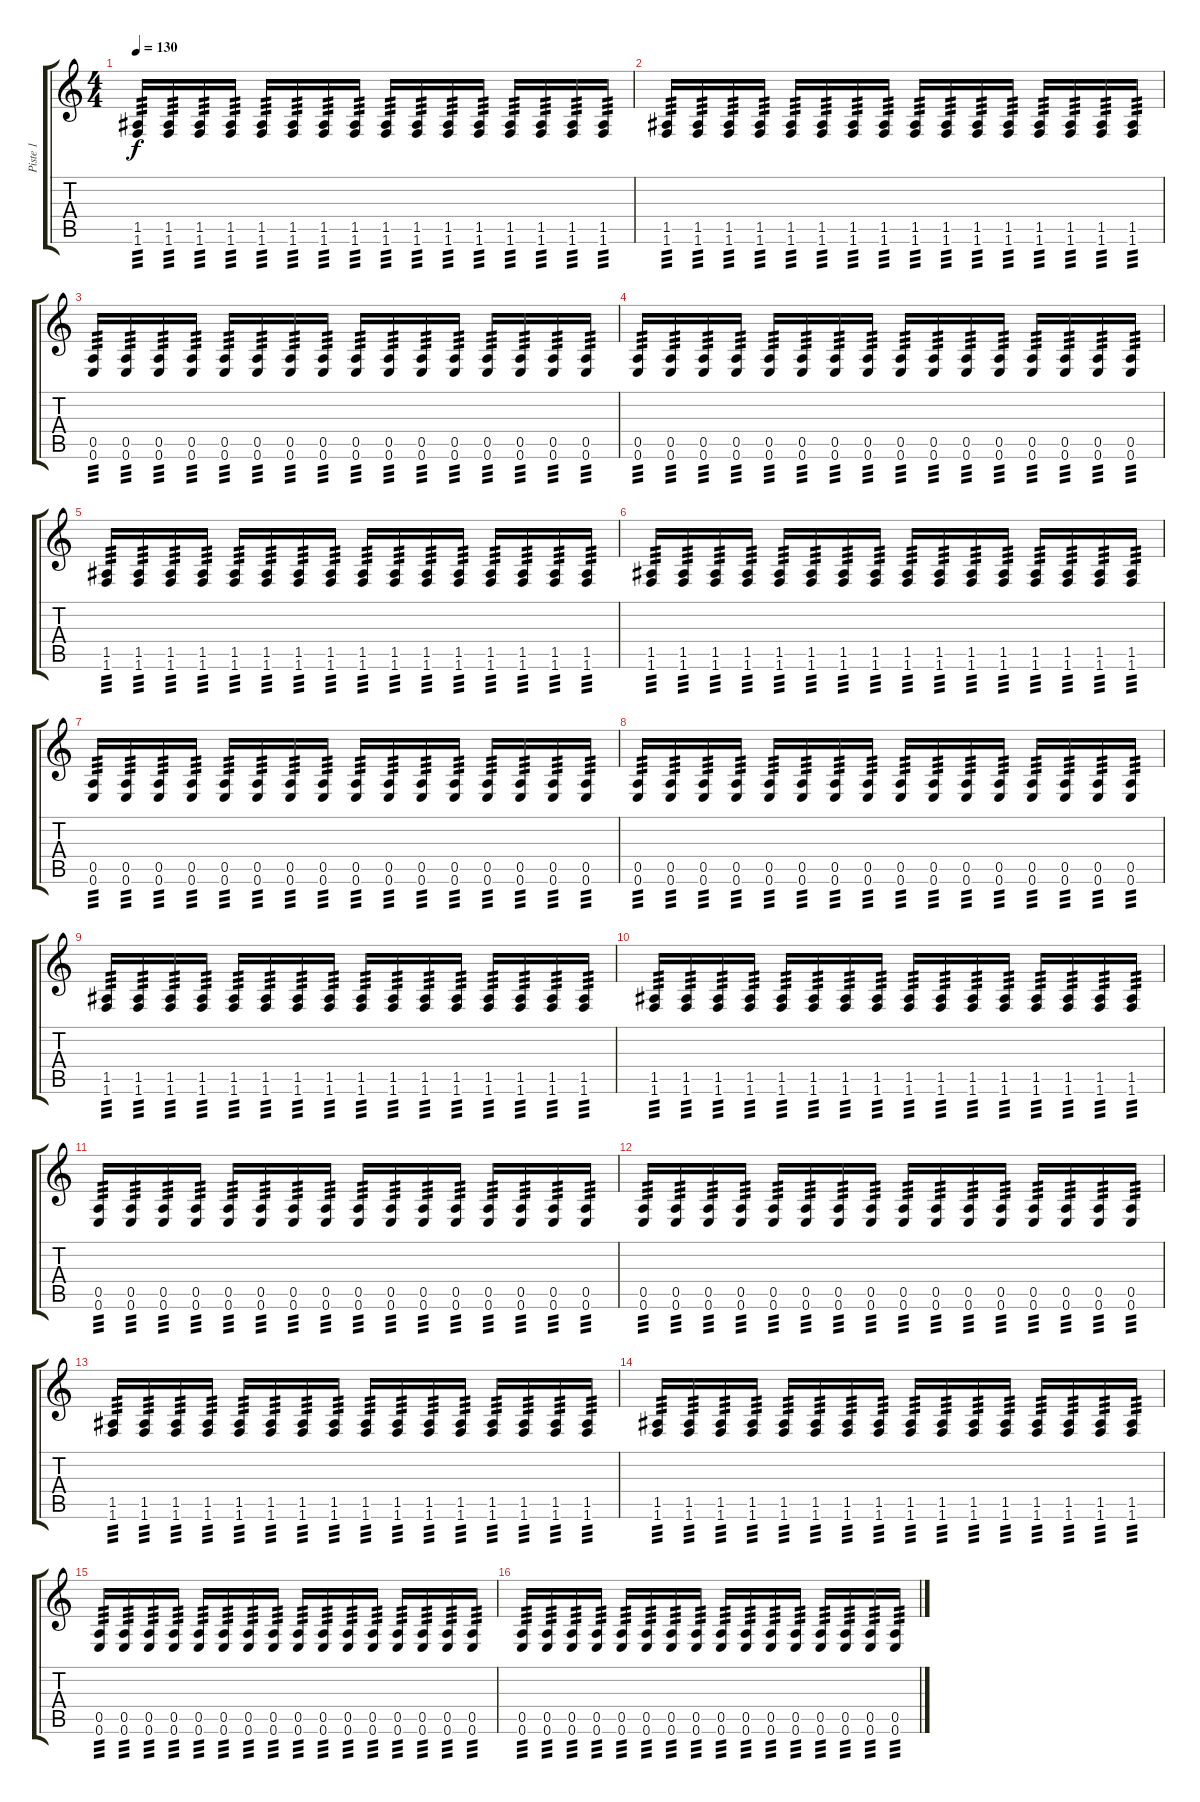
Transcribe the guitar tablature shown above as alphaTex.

\track ("Piste 1" "Piste 1") {instrument distortionguitar}
\staff {score tabs}
\tuning (E4 B3 G3 D3 A2 E2) {hide}
\ts (4 4)
\tempo 130
\clef g2
\ks c
(1.5 1.6).16{tp 3 dy f instrument distortionguitar} (1.5 1.6).16{tp 3} (1.5 1.6).16{tp 3} (1.5 1.6).16{tp 3} (1.5 1.6).16{tp 3} (1.5 1.6).16{tp 3} (1.5 1.6).16{tp 3} (1.5 1.6).16{tp 3} (1.5 1.6).16{tp 3} (1.5 1.6).16{tp 3} (1.5 1.6).16{tp 3} (1.5 1.6).16{tp 3} (1.5 1.6).16{tp 3} (1.5 1.6).16{tp 3} (1.5 1.6).16{tp 3} (1.5 1.6).16{tp 3} |
(1.5 1.6).16{tp 3} (1.5 1.6).16{tp 3} (1.5 1.6).16{tp 3} (1.5 1.6).16{tp 3} (1.5 1.6).16{tp 3} (1.5 1.6).16{tp 3} (1.5 1.6).16{tp 3} (1.5 1.6).16{tp 3} (1.5 1.6).16{tp 3} (1.5 1.6).16{tp 3} (1.5 1.6).16{tp 3} (1.5 1.6).16{tp 3} (1.5 1.6).16{tp 3} (1.5 1.6).16{tp 3} (1.5 1.6).16{tp 3} (1.5 1.6).16{tp 3} |
(0.5 0.6).16{tp 3} (0.5 0.6).16{tp 3} (0.5 0.6).16{tp 3} (0.5 0.6).16{tp 3} (0.5 0.6).16{tp 3} (0.5 0.6).16{tp 3} (0.5 0.6).16{tp 3} (0.5 0.6).16{tp 3} (0.5 0.6).16{tp 3} (0.5 0.6).16{tp 3} (0.5 0.6).16{tp 3} (0.5 0.6).16{tp 3} (0.5 0.6).16{tp 3} (0.5 0.6).16{tp 3} (0.5 0.6).16{tp 3} (0.5 0.6).16{tp 3} |
(0.5 0.6).16{tp 3} (0.5 0.6).16{tp 3} (0.5 0.6).16{tp 3} (0.5 0.6).16{tp 3} (0.5 0.6).16{tp 3} (0.5 0.6).16{tp 3} (0.5 0.6).16{tp 3} (0.5 0.6).16{tp 3} (0.5 0.6).16{tp 3} (0.5 0.6).16{tp 3} (0.5 0.6).16{tp 3} (0.5 0.6).16{tp 3} (0.5 0.6).16{tp 3} (0.5 0.6).16{tp 3} (0.5 0.6).16{tp 3} (0.5 0.6).16{tp 3} |
(1.5 1.6).16{tp 3} (1.5 1.6).16{tp 3} (1.5 1.6).16{tp 3} (1.5 1.6).16{tp 3} (1.5 1.6).16{tp 3} (1.5 1.6).16{tp 3} (1.5 1.6).16{tp 3} (1.5 1.6).16{tp 3} (1.5 1.6).16{tp 3} (1.5 1.6).16{tp 3} (1.5 1.6).16{tp 3} (1.5 1.6).16{tp 3} (1.5 1.6).16{tp 3} (1.5 1.6).16{tp 3} (1.5 1.6).16{tp 3} (1.5 1.6).16{tp 3} |
(1.5 1.6).16{tp 3} (1.5 1.6).16{tp 3} (1.5 1.6).16{tp 3} (1.5 1.6).16{tp 3} (1.5 1.6).16{tp 3} (1.5 1.6).16{tp 3} (1.5 1.6).16{tp 3} (1.5 1.6).16{tp 3} (1.5 1.6).16{tp 3} (1.5 1.6).16{tp 3} (1.5 1.6).16{tp 3} (1.5 1.6).16{tp 3} (1.5 1.6).16{tp 3} (1.5 1.6).16{tp 3} (1.5 1.6).16{tp 3} (1.5 1.6).16{tp 3} |
(0.5 0.6).16{tp 3} (0.5 0.6).16{tp 3} (0.5 0.6).16{tp 3} (0.5 0.6).16{tp 3} (0.5 0.6).16{tp 3} (0.5 0.6).16{tp 3} (0.5 0.6).16{tp 3} (0.5 0.6).16{tp 3} (0.5 0.6).16{tp 3} (0.5 0.6).16{tp 3} (0.5 0.6).16{tp 3} (0.5 0.6).16{tp 3} (0.5 0.6).16{tp 3} (0.5 0.6).16{tp 3} (0.5 0.6).16{tp 3} (0.5 0.6).16{tp 3} |
(0.5 0.6).16{tp 3} (0.5 0.6).16{tp 3} (0.5 0.6).16{tp 3} (0.5 0.6).16{tp 3} (0.5 0.6).16{tp 3} (0.5 0.6).16{tp 3} (0.5 0.6).16{tp 3} (0.5 0.6).16{tp 3} (0.5 0.6).16{tp 3} (0.5 0.6).16{tp 3} (0.5 0.6).16{tp 3} (0.5 0.6).16{tp 3} (0.5 0.6).16{tp 3} (0.5 0.6).16{tp 3} (0.5 0.6).16{tp 3} (0.5 0.6).16{tp 3} |
(1.5 1.6).16{tp 3} (1.5 1.6).16{tp 3} (1.5 1.6).16{tp 3} (1.5 1.6).16{tp 3} (1.5 1.6).16{tp 3} (1.5 1.6).16{tp 3} (1.5 1.6).16{tp 3} (1.5 1.6).16{tp 3} (1.5 1.6).16{tp 3} (1.5 1.6).16{tp 3} (1.5 1.6).16{tp 3} (1.5 1.6).16{tp 3} (1.5 1.6).16{tp 3} (1.5 1.6).16{tp 3} (1.5 1.6).16{tp 3} (1.5 1.6).16{tp 3} |
(1.5 1.6).16{tp 3} (1.5 1.6).16{tp 3} (1.5 1.6).16{tp 3} (1.5 1.6).16{tp 3} (1.5 1.6).16{tp 3} (1.5 1.6).16{tp 3} (1.5 1.6).16{tp 3} (1.5 1.6).16{tp 3} (1.5 1.6).16{tp 3} (1.5 1.6).16{tp 3} (1.5 1.6).16{tp 3} (1.5 1.6).16{tp 3} (1.5 1.6).16{tp 3} (1.5 1.6).16{tp 3} (1.5 1.6).16{tp 3} (1.5 1.6).16{tp 3} |
(0.5 0.6).16{tp 3} (0.5 0.6).16{tp 3} (0.5 0.6).16{tp 3} (0.5 0.6).16{tp 3} (0.5 0.6).16{tp 3} (0.5 0.6).16{tp 3} (0.5 0.6).16{tp 3} (0.5 0.6).16{tp 3} (0.5 0.6).16{tp 3} (0.5 0.6).16{tp 3} (0.5 0.6).16{tp 3} (0.5 0.6).16{tp 3} (0.5 0.6).16{tp 3} (0.5 0.6).16{tp 3} (0.5 0.6).16{tp 3} (0.5 0.6).16{tp 3} |
(0.5 0.6).16{tp 3} (0.5 0.6).16{tp 3} (0.5 0.6).16{tp 3} (0.5 0.6).16{tp 3} (0.5 0.6).16{tp 3} (0.5 0.6).16{tp 3} (0.5 0.6).16{tp 3} (0.5 0.6).16{tp 3} (0.5 0.6).16{tp 3} (0.5 0.6).16{tp 3} (0.5 0.6).16{tp 3} (0.5 0.6).16{tp 3} (0.5 0.6).16{tp 3} (0.5 0.6).16{tp 3} (0.5 0.6).16{tp 3} (0.5 0.6).16{tp 3} |
(1.5 1.6).16{tp 3} (1.5 1.6).16{tp 3} (1.5 1.6).16{tp 3} (1.5 1.6).16{tp 3} (1.5 1.6).16{tp 3} (1.5 1.6).16{tp 3} (1.5 1.6).16{tp 3} (1.5 1.6).16{tp 3} (1.5 1.6).16{tp 3} (1.5 1.6).16{tp 3} (1.5 1.6).16{tp 3} (1.5 1.6).16{tp 3} (1.5 1.6).16{tp 3} (1.5 1.6).16{tp 3} (1.5 1.6).16{tp 3} (1.5 1.6).16{tp 3} |
(1.5 1.6).16{tp 3} (1.5 1.6).16{tp 3} (1.5 1.6).16{tp 3} (1.5 1.6).16{tp 3} (1.5 1.6).16{tp 3} (1.5 1.6).16{tp 3} (1.5 1.6).16{tp 3} (1.5 1.6).16{tp 3} (1.5 1.6).16{tp 3} (1.5 1.6).16{tp 3} (1.5 1.6).16{tp 3} (1.5 1.6).16{tp 3} (1.5 1.6).16{tp 3} (1.5 1.6).16{tp 3} (1.5 1.6).16{tp 3} (1.5 1.6).16{tp 3} |
(0.5 0.6).16{tp 3} (0.5 0.6).16{tp 3} (0.5 0.6).16{tp 3} (0.5 0.6).16{tp 3} (0.5 0.6).16{tp 3} (0.5 0.6).16{tp 3} (0.5 0.6).16{tp 3} (0.5 0.6).16{tp 3} (0.5 0.6).16{tp 3} (0.5 0.6).16{tp 3} (0.5 0.6).16{tp 3} (0.5 0.6).16{tp 3} (0.5 0.6).16{tp 3} (0.5 0.6).16{tp 3} (0.5 0.6).16{tp 3} (0.5 0.6).16{tp 3} |
(0.5 0.6).16{tp 3} (0.5 0.6).16{tp 3} (0.5 0.6).16{tp 3} (0.5 0.6).16{tp 3} (0.5 0.6).16{tp 3} (0.5 0.6).16{tp 3} (0.5 0.6).16{tp 3} (0.5 0.6).16{tp 3} (0.5 0.6).16{tp 3} (0.5 0.6).16{tp 3} (0.5 0.6).16{tp 3} (0.5 0.6).16{tp 3} (0.5 0.6).16{tp 3} (0.5 0.6).16{tp 3} (0.5 0.6).16{tp 3} (0.5 0.6).16{tp 3}
